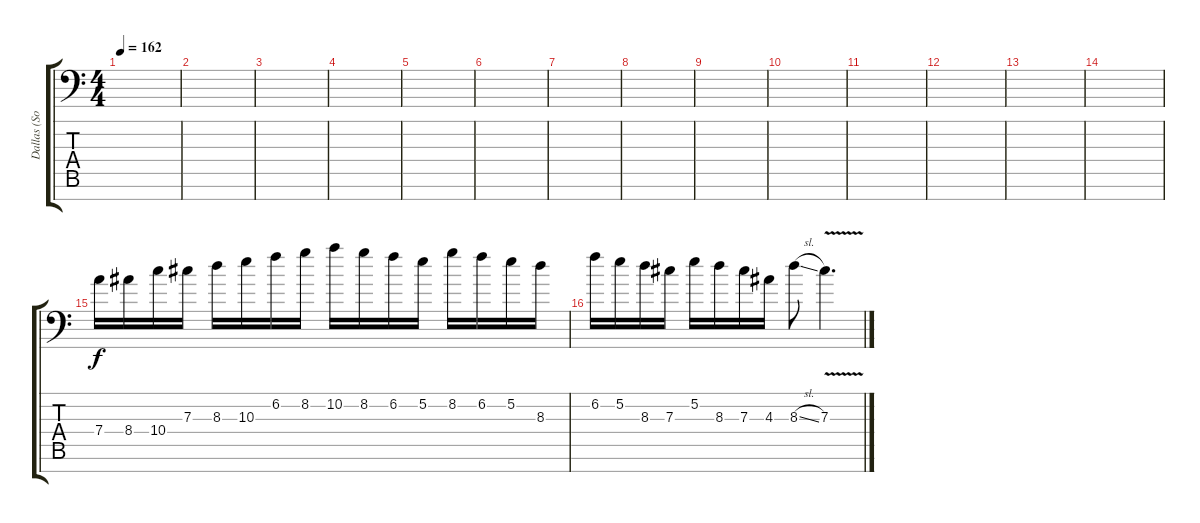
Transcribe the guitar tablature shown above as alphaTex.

\track ("Dallas (Solo)" "Dallas (So") {instrument overdrivenguitar}
\staff {score tabs}
\tuning (E4 B3 Gb3 D3 A2 E2 A1) {hide}
\ts (4 4)
\tempo 162
\clef f4
\ks c
|
|
|
|
|
|
|
|
|
|
|
|
|
|
7.4.16 8.4.16 10.4.16 7.3.16 8.3.16 10.3.16 6.2.16 8.2.16 10.2.16 8.2.16 6.2.16 5.2.16 8.2.16 6.2.16 5.2.16 8.3.16 |
6.2.16 5.2.16 8.3.16 7.3.16 5.2.16 8.3.16 7.3.16 4.3.16 8.3{sl}.8 7.3{v}.4{d}
